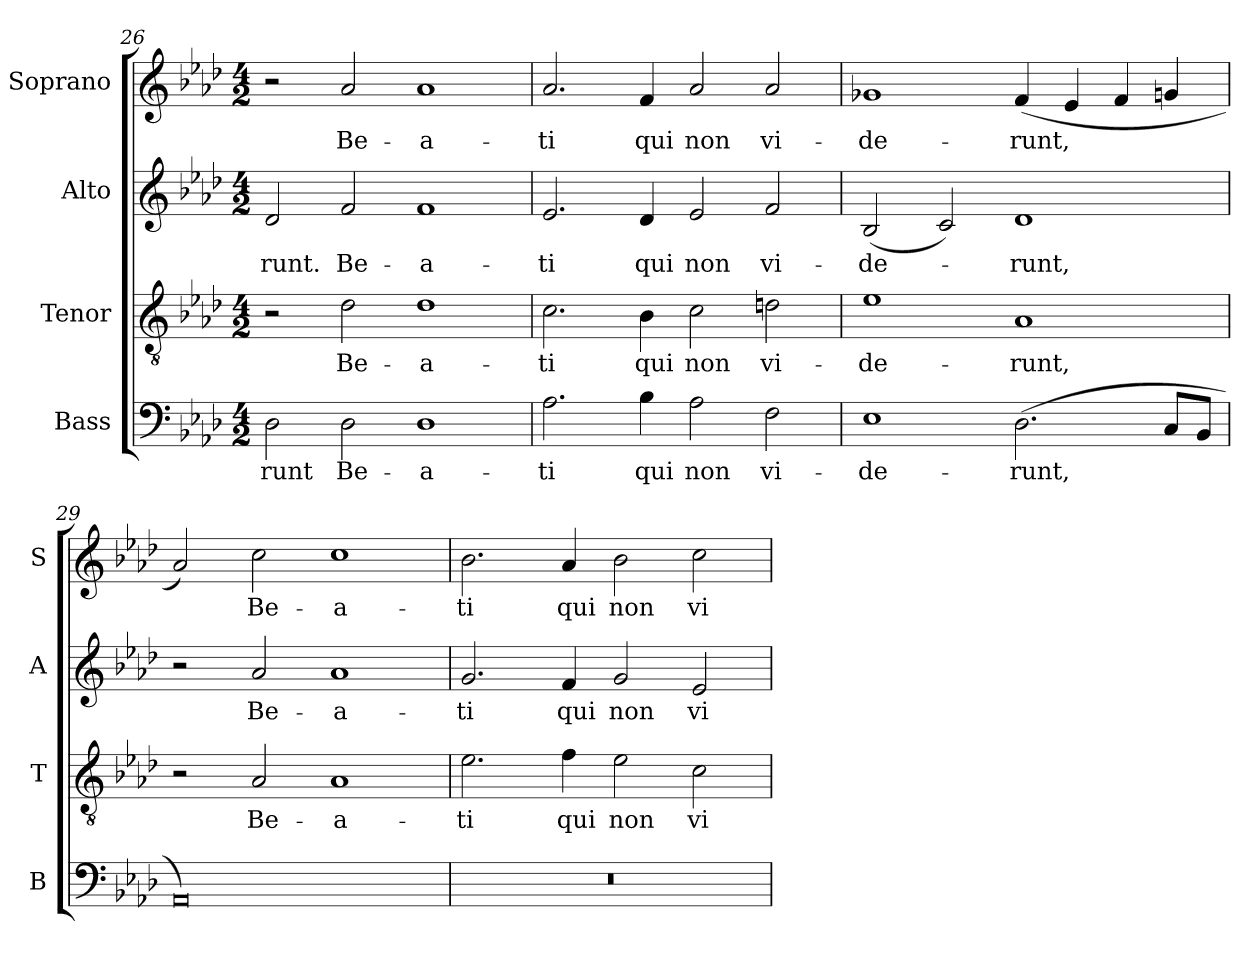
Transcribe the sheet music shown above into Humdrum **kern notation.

**kern	**text	**kern	**text	**kern	**text	**kern	**text
*part4	*part4	*part3	*part3	*part2	*part2	*part1	*part1
*staff4	*staff4	*staff3	*staff3	*staff2	*staff2	*staff1	*staff1
*I"Bass	*	*I"Tenor	*	*I"Alto	*	*I"Soprano	*
*I'B	*	*I'T	*	*I'A	*	*I'S	*
*clefF4	*	*clefGv2	*	*clefG2	*	*clefG2	*
*	*	*ITrd7c12	*	*	*	*	*
*k[b-e-a-d-]	*	*k[b-e-a-d-]	*	*k[b-e-a-d-]	*	*k[b-e-a-d-]	*
*A-:	*	*A-:	*	*A-:	*	*A-:	*
*M4/2	*	*M4/2	*	*M4/2	*	*M4/2	*
=26	=26	=26	=26	=26	=26	=26	=26
!	!LO:LY:b:color=#000000	!	!	!	!	!	!
!	!	!	!	!	!LO:LY:b:color=#000000	!	!
2D-i\	-runt	2r	.	2d-i/	-runt.	2r	.
!	!LO:LY:b:color=#000000	!	!	!	!	!	!
!	!	!	!LO:LY:b:color=#000000	!	!	!	!
!	!	!	!	!	!LO:LY:b:color=#000000	!	!
!	!	!	!	!	!	!	!LO:LY:b:color=#000000
2D-i\	Be-	2D-i\	Be-	2fi/	Be-	2a-i/	Be-
!	!LO:LY:b:color=#000000	!	!	!	!	!	!
!	!	!	!LO:LY:b:color=#000000	!	!	!	!
!	!	!	!	!	!LO:LY:b:color=#000000	!	!
!	!	!	!	!	!	!	!LO:LY:b:color=#000000
1D-i	-a-	1D-i	-a-	1fi	-a-	1a-i	-a-
=27	=27	=27	=27	=27	=27	=27	=27
!	!LO:LY:b:color=#000000	!	!	!	!	!	!
!	!	!	!LO:LY:b:color=#000000	!	!	!	!
!	!	!	!	!	!LO:LY:b:color=#000000	!	!
!	!	!	!	!	!	!	!LO:LY:b:color=#000000
2.A-i\	-ti	2.Ci\	-ti	2.e-i/	-ti	2.a-i/	-ti
!	!LO:LY:b:color=#000000	!	!	!	!	!	!
!	!	!	!LO:LY:b:color=#000000	!	!	!	!
!	!	!	!	!	!LO:LY:b:color=#000000	!	!
!	!	!	!	!	!	!	!LO:LY:b:color=#000000
4B-i\	qui	4BB-i\	qui	4d-i/	qui	4fi/	qui
!	!LO:LY:b:color=#000000	!	!	!	!	!	!
!	!	!	!LO:LY:b:color=#000000	!	!	!	!
!	!	!	!	!	!LO:LY:b:color=#000000	!	!
!	!	!	!	!	!	!	!LO:LY:b:color=#000000
2A-i\	non	2Ci\	non	2e-i/	non	2a-i/	non
!	!LO:LY:b:color=#000000	!	!	!	!	!	!
!	!	!	!LO:LY:b:color=#000000	!	!	!	!
!	!	!	!	!	!LO:LY:b:color=#000000	!	!
!	!	!	!	!	!	!	!LO:LY:b:color=#000000
2Fi\	vi-	2Dni\	vi-	2fi/	vi-	2a-i/	vi-
=28	=28	=28	=28	=28	=28	=28	=28
!	!LO:LY:b:color=#000000	!	!	!	!	!	!
!	!	!	!LO:LY:b:color=#000000	!	!	!	!
!	!	!	!	!	!LO:LY:b:color=#000000	!	!
!	!	!	!	!	!	!	!LO:LY:b:color=#000000
1E-i	-de-	1E-i	-de-	(2B-i/	-de-	1g-Xi	-de-
.	.	.	.	2ci/)	.	.	.
!	!LO:LY:b:color=#000000	!	!	!	!	!	!
!	!	!	!LO:LY:b:color=#000000	!	!	!	!
!	!	!	!	!	!LO:LY:b:color=#000000	!	!
!	!	!	!	!	!	!	!LO:LY:b:color=#000000
(2.D-i\	-runt,	1AA-i	-runt,	1d-i	-runt,	(4fi/	-runt,
.	.	.	.	.	.	4e-i/	.
.	.	.	.	.	.	4fi/	.
8Ci/L	.	.	.	.	.	4gni/	.
8BB-i/J	.	.	.	.	.	.	.
=29	=29	=29	=29	=29	=29	=29	=29
0AA-i)	.	2r	.	2r	.	2a-i/)	.
!	!	!	!LO:LY:b:color=#000000	!	!	!	!
!	!	!	!	!	!LO:LY:b:color=#000000	!	!
!	!	!	!	!	!	!	!LO:LY:b:color=#000000
.	.	2AA-i/	Be-	2a-i/	Be-	2cci\	Be-
!	!	!	!LO:LY:b:color=#000000	!	!	!	!
!	!	!	!	!	!LO:LY:b:color=#000000	!	!
!	!	!	!	!	!	!	!LO:LY:b:color=#000000
.	.	1AA-i	-a-	1a-i	-a-	1cci	-a-
=30	=30	=30	=30	=30	=30	=30	=30
!LO:N:vis=1	!	!	!	!	!	!	!
!	!	!	!LO:LY:b:color=#000000	!	!	!	!
!	!	!	!	!	!LO:LY:b:color=#000000	!	!
!	!	!	!	!	!	!	!LO:LY:b:color=#000000
0r	.	2.E-i\	-ti	2.gi/	-ti	2.b-i\	-ti
!	!	!	!LO:LY:b:color=#000000	!	!	!	!
!	!	!	!	!	!LO:LY:b:color=#000000	!	!
!	!	!	!	!	!	!	!LO:LY:b:color=#000000
.	.	4Fi\	qui	4fi/	qui	4a-i/	qui
!	!	!	!LO:LY:b:color=#000000	!	!	!	!
!	!	!	!	!	!LO:LY:b:color=#000000	!	!
!	!	!	!	!	!	!	!LO:LY:b:color=#000000
.	.	2E-i\	non	2gi/	non	2b-i\	non
!	!	!	!LO:LY:b:color=#000000	!	!	!	!
!	!	!	!	!	!LO:LY:b:color=#000000	!	!
!	!	!	!	!	!	!	!LO:LY:b:color=#000000
.	.	2Ci\	vi-	2e-i/	vi-	2cci\	vi-
=	=	=	=	=	=	=	=
*-	*-	*-	*-	*-	*-	*-	*-
